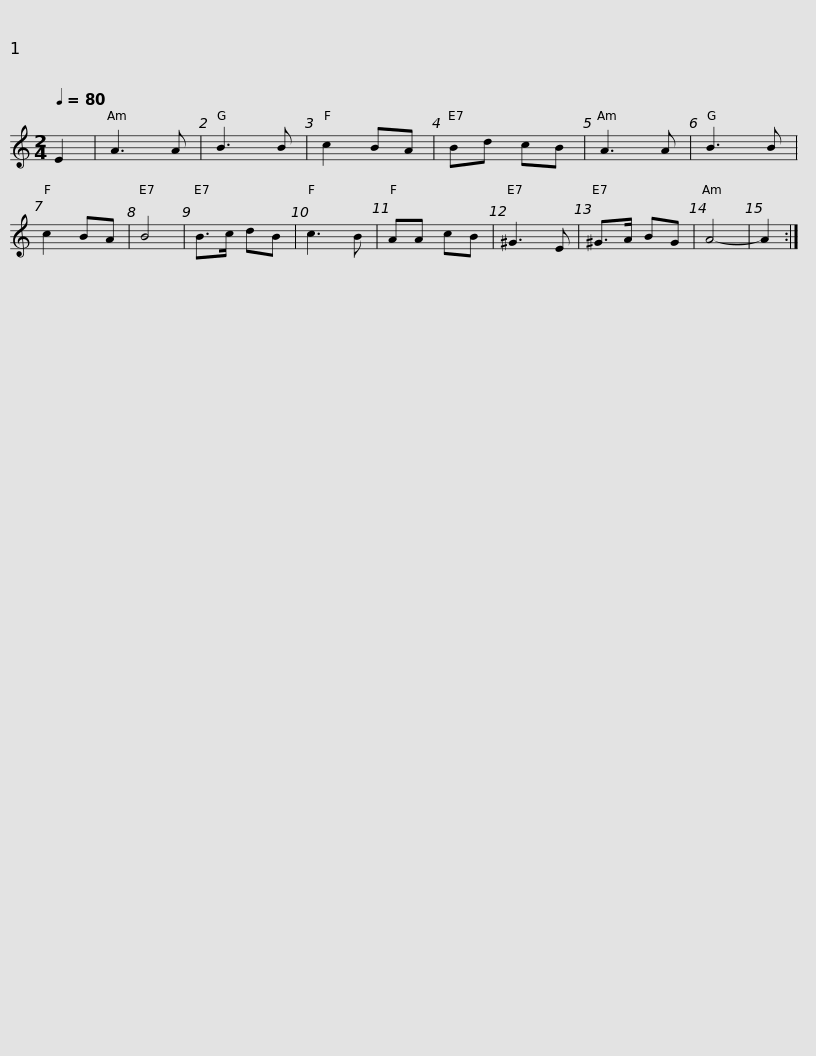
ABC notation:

X:1
L:1/8
Q:1/4=80
M:2/4
I:linebreak $
K:C
V:1 treble
V:1
 E2 | A3 A | B3 B | c2 BA | Bd cB | %5
 A3 A | B3 B | c2 BA | B4 | B>c dB | %10
 c3 B | AA cB | ^G3 E |$ ^G>A BG | A4- | %15
 A2 :| %16
